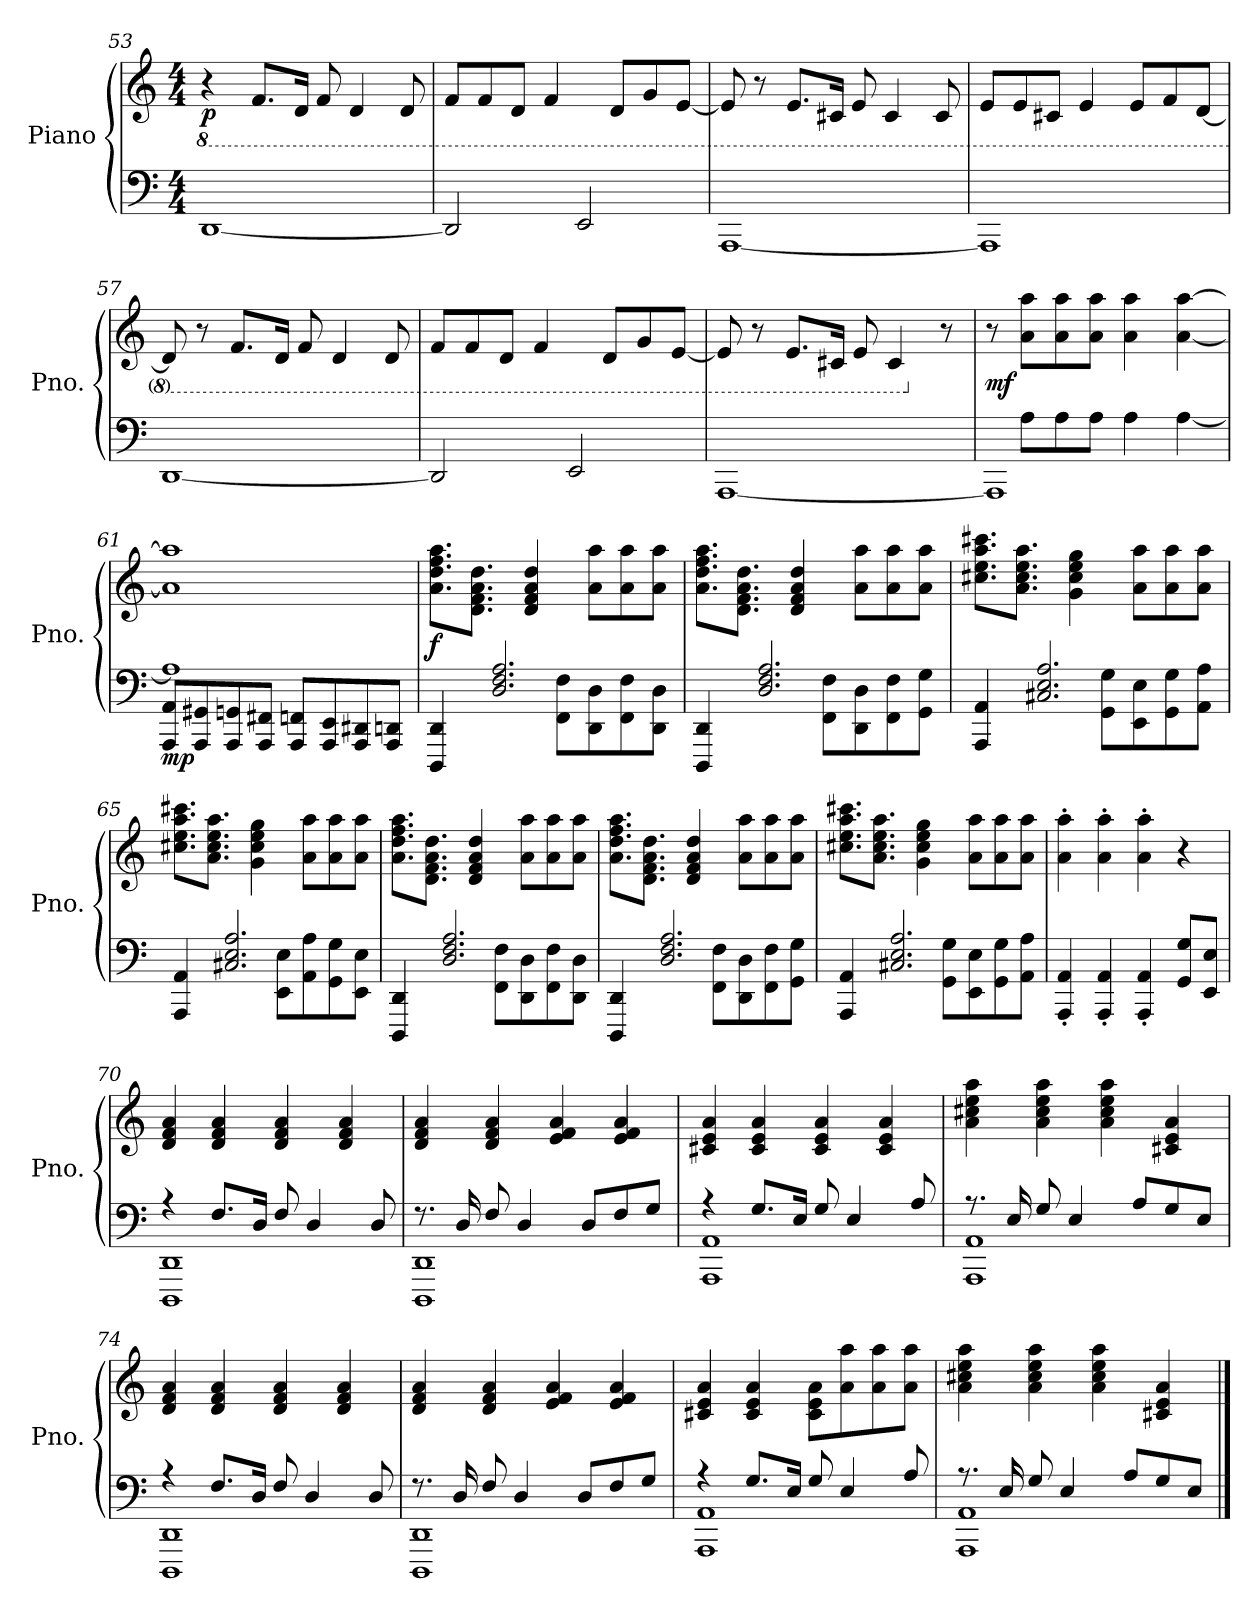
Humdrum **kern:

**kern	**kern	**dynam
*part1	*part1	*part1
*staff2	*staff1	*staff1/2
*I"Piano	*	*
*I'Pno.	*	*
*clefF4	*clefG2	*
*k[]	*k[]	*
*M4/4	*M4/4	*
*	*8ba	*
=53	=53	=53
!	!	!LO:DY:b
[1DD	4r	p
.	8.F/L	.
.	16D/Jk	.
.	8F/	.
.	4D/	.
.	8D/	.
=54	=54	=54
2DD/]	8F/L	.
.	8F/	.
.	8D/J	.
.	4F/	.
2EE/	.	.
.	8D/L	.
.	8G/	.
.	[8E/J	.
=55	=55	=55
[1AAA	8E/]	.
.	8r	.
.	8.E/L	.
.	16C#X/Jk	.
.	8E/	.
.	4C#/	.
.	8C#/	.
!!LO:LB:g=z
=56	=56	=56
1AAA]	8E/L	.
.	8E/	.
.	8C#X/J	.
.	4E/	.
.	8E/L	.
.	8F/	.
.	[8D/J	.
=57	=57	=57
[1DD	8D/]	.
.	8r	.
.	8.F/L	.
.	16D/Jk	.
.	8F/	.
.	4D/	.
.	8D/	.
=58	=58	=58
2DD/]	8F/L	.
.	8F/	.
.	8D/J	.
.	4F/	.
2EE/	.	.
.	8D/L	.
.	8G/	.
.	[8E/J	.
=59	=59	=59
[1AAA	8E/]	.
.	8r	.
.	8.E/L	.
.	16C#X/Jk	.
.	8E/	.
.	4C#/	.
*	*X8ba	*
.	8r	.
=60	=60	=60
*^	*	*
!	!	!	!LO:DY:b
1AAA]	8ryy	8r	mf
.	8A\L	8a\ 8aa\L	.
.	8A\	8a\ 8aa\	.
.	8A\J	8a\ 8aa\J	.
.	4A\	4a\ 4aa\	.
.	[4A\	[4a\ [4aa\	.
!!LO:LB:g=z
=61	=61	=61	=61
!	!	!	!LO:DY:b=2
8AAA/ 8AA/L	1A]	1a] 1aa]	mp
8AAA/ 8GG#X/	.	.	.
8AAA/ 8GGn/	.	.	.
8AAA/ 8FF#X/J	.	.	.
8AAA/ 8FFn/L	.	.	.
8AAA/ 8EE/	.	.	.
8AAA/ 8DD#X/	.	.	.
8AAA/ 8DDn/J	.	.	.
=62	=62	=62	=62
!	!	!	!LO:DY:b
4DDD/ 4DD/	2ryy	8.a\ 8.dd\ 8.ff\ 8.aa\L	f
.	.	8.d\ 8.f\ 8.a\ 8.dd\J	.
2.D/ 2.F/ 2.A/	.	.	.
.	.	4d/ 4f/ 4a/ 4dd/	.
.	8FF\ 8F\L	.	.
.	8DD\ 8D\	8a\ 8aa\L	.
.	8FF\ 8F\	8a\ 8aa\	.
.	8DD\ 8D\J	8a\ 8aa\J	.
=63	=63	=63	=63
4DDD/ 4DD/	2ryy	8.a\ 8.dd\ 8.ff\ 8.aa\L	.
.	.	8.d\ 8.f\ 8.a\ 8.dd\J	.
2.D/ 2.F/ 2.A/	.	.	.
.	.	4d/ 4f/ 4a/ 4dd/	.
.	8FF\ 8F\L	.	.
.	8DD\ 8D\	8a\ 8aa\L	.
.	8FF\ 8F\	8a\ 8aa\	.
.	8GG\ 8G\J	8a\ 8aa\J	.
=64	=64	=64	=64
4AAA/ 4AA/	2ryy	8.cc#X\ 8.ee\ 8.aa\ 8.ccc#X\L	.
.	.	8.a\ 8.cc#\ 8.ee\ 8.aa\J	.
2.C#X/ 2.E/ 2.A/	.	.	.
.	.	4g\ 4cc#\ 4ee\ 4gg\	.
.	8GG\ 8G\L	.	.
.	8EE\ 8E\	8a\ 8aa\L	.
.	8GG\ 8G\	8a\ 8aa\	.
.	8AA\ 8A\J	8a\ 8aa\J	.
!!LO:LB:g=z
=65	=65	=65	=65
4AAA/ 4AA/	2ryy	8.cc#X\ 8.ee\ 8.aa\ 8.ccc#X\L	.
.	.	8.a\ 8.cc#\ 8.ee\ 8.aa\J	.
2.C#X/ 2.E/ 2.A/	.	.	.
.	.	4g\ 4cc#\ 4ee\ 4gg\	.
.	8EE\ 8E\L	.	.
.	8AA\ 8A\	8a\ 8aa\L	.
.	8GG\ 8G\	8a\ 8aa\	.
.	8EE\ 8E\J	8a\ 8aa\J	.
=66	=66	=66	=66
4DDD/ 4DD/	2ryy	8.a\ 8.dd\ 8.ff\ 8.aa\L	.
.	.	8.d\ 8.f\ 8.a\ 8.dd\J	.
2.D/ 2.F/ 2.A/	.	.	.
.	.	4d/ 4f/ 4a/ 4dd/	.
.	8FF\ 8F\L	.	.
.	8DD\ 8D\	8a\ 8aa\L	.
.	8FF\ 8F\	8a\ 8aa\	.
.	8DD\ 8D\J	8a\ 8aa\J	.
=67	=67	=67	=67
4DDD/ 4DD/	2ryy	8.a\ 8.dd\ 8.ff\ 8.aa\L	.
.	.	8.d\ 8.f\ 8.a\ 8.dd\J	.
2.D/ 2.F/ 2.A/	.	.	.
.	.	4d/ 4f/ 4a/ 4dd/	.
.	8FF\ 8F\L	.	.
.	8DD\ 8D\	8a\ 8aa\L	.
.	8FF\ 8F\	8a\ 8aa\	.
.	8GG\ 8G\J	8a\ 8aa\J	.
=68	=68	=68	=68
4AAA/ 4AA/	2ryy	8.cc#X\ 8.ee\ 8.aa\ 8.ccc#X\L	.
.	.	8.a\ 8.cc#\ 8.ee\ 8.aa\J	.
2.C#X/ 2.E/ 2.A/	.	.	.
.	.	4g\ 4cc#\ 4ee\ 4gg\	.
.	8GG\ 8G\L	.	.
.	8EE\ 8E\	8a\ 8aa\L	.
.	8GG\ 8G\	8a\ 8aa\	.
.	8AA\ 8A\J	8a\ 8aa\J	.
*v	*v	*	*
=69	=69	=69
4AAA/' 4AA/'	4a\' 4aa\'	.
4AAA/' 4AA/'	4a\' 4aa\'	.
4AAA/' 4AA/'	4a\' 4aa\'	.
8GG/ 8G/L	4r	.
8EE/ 8E/J	.	.
!!LO:PB:g=z
=70	=70	=70
*^	*	*
4r	1DDD 1DD	4d/ 4f/ 4a/	.
8.F/L	.	4d/ 4f/ 4a/	.
16D/Jk	.	.	.
8F/	.	4d/ 4f/ 4a/	.
4D/	.	.	.
.	.	4d/ 4f/ 4a/	.
8D/	.	.	.
=71	=71	=71	=71
8.r	1DDD 1DD	4d/ 4f/ 4a/	.
16D/	.	.	.
8F/	.	4d/ 4f/ 4a/	.
4D/	.	.	.
.	.	4e/ 4f/ 4a/	.
8D/L	.	.	.
8F/	.	4e/ 4f/ 4a/	.
8G/J	.	.	.
=72	=72	=72	=72
4r	1AAA 1AA	4c#X/ 4e/ 4a/	.
8.G/L	.	4c#/ 4e/ 4a/	.
16E/Jk	.	.	.
8G/	.	4c#/ 4e/ 4a/	.
4E/	.	.	.
.	.	4c#/ 4e/ 4a/	.
8A/	.	.	.
=73	=73	=73	=73
8.r	1AAA 1AA	4a\ 4cc#X\ 4ee\ 4aa\	.
16E/	.	.	.
8G/	.	4a\ 4cc#\ 4ee\ 4aa\	.
4E/	.	.	.
.	.	4a\ 4cc#\ 4ee\ 4aa\	.
8A/L	.	.	.
8G/	.	4c#X/ 4e/ 4a/	.
8E/J	.	.	.
=74	=74	=74	=74
4r	1DDD 1DD	4d/ 4f/ 4a/	.
8.F/L	.	4d/ 4f/ 4a/	.
16D/Jk	.	.	.
8F/	.	4d/ 4f/ 4a/	.
4D/	.	.	.
.	.	4d/ 4f/ 4a/	.
8D/	.	.	.
!!LO:LB:g=z
=75	=75	=75	=75
8.r	1DDD 1DD	4d/ 4f/ 4a/	.
16D/	.	.	.
8F/	.	4d/ 4f/ 4a/	.
4D/	.	.	.
.	.	4e/ 4f/ 4a/	.
8D/L	.	.	.
8F/	.	4e/ 4f/ 4a/	.
8G/J	.	.	.
=76	=76	=76	=76
4r	1AAA 1AA	4c#X/ 4e/ 4a/	.
8.G/L	.	4c#/ 4e/ 4a/	.
16E/Jk	.	.	.
8G/	.	8c#\ 8e\ 8a\L	.
4E/	.	8a\ 8aa\	.
.	.	8a\ 8aa\	.
8A/	.	8a\ 8aa\J	.
=77	=77	=77	=77
8.r	1AAA 1AA	4a\ 4cc#X\ 4ee\ 4aa\	.
16E/	.	.	.
8G/	.	4a\ 4cc#\ 4ee\ 4aa\	.
4E/	.	.	.
.	.	4a\ 4cc#\ 4ee\ 4aa\	.
8A/L	.	.	.
8G/	.	4c#X/ 4e/ 4a/	.
8E/J	.	.	.
*v	*v	*	*
==	==	==
*-	*-	*-
